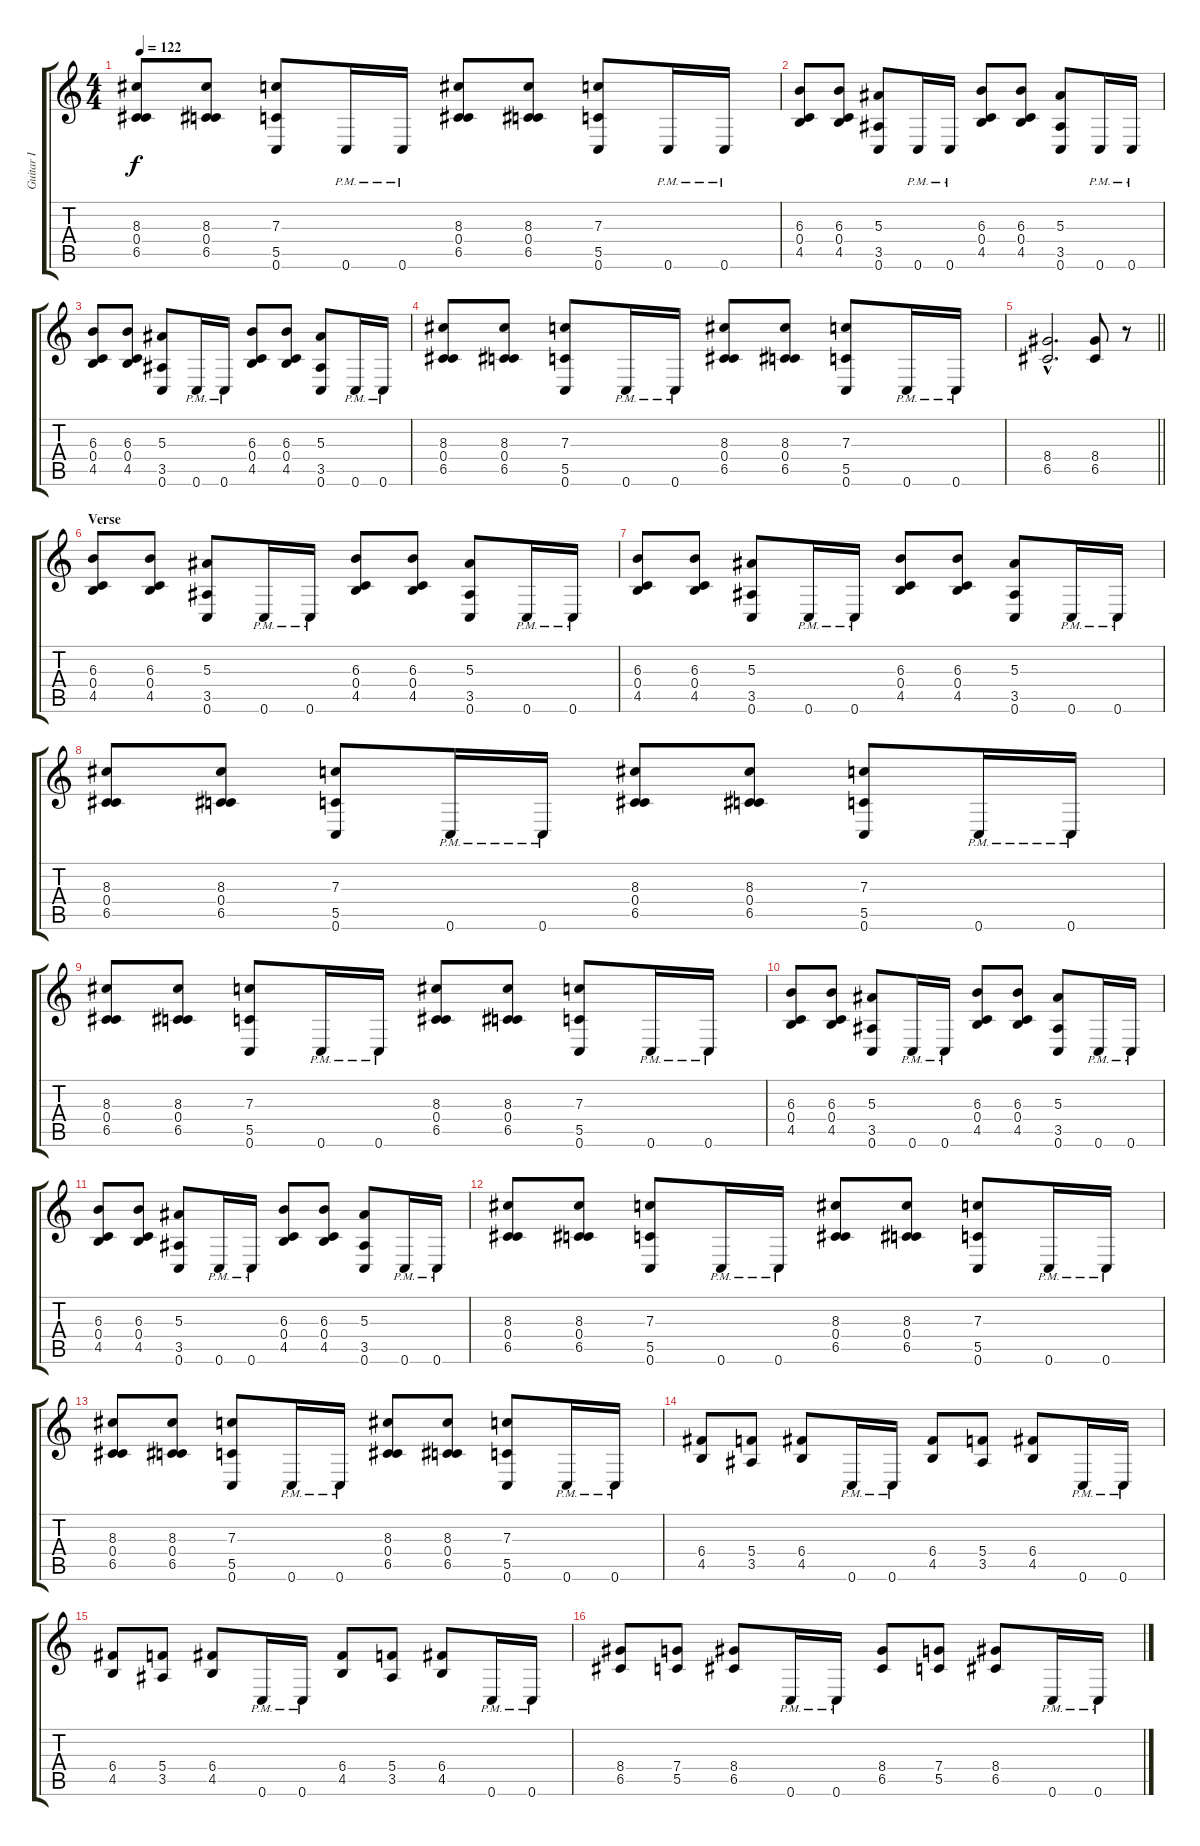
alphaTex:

\track ("Guitar I" "Guitar I") {instrument distortionguitar}
\staff {score tabs}
\tuning (D4 A3 F3 C3 G2 C2) {hide}
\ts (4 4)
\tempo 122
\clef g2
\ks c
(8.3 0.4 6.5).8{dy f} (8.3 0.4 6.5).8 (7.3 5.5 0.6).8 0.6{pm}.16 0.6{pm}.16 (8.3 0.4 6.5).8 (8.3 0.4 6.5).8 (7.3 5.5 0.6).8 0.6{pm}.16 0.6{pm}.16 |
(6.3 0.4 4.5).8 (6.3 0.4 4.5).8 (5.3 3.5 0.6).8 0.6{pm}.16 0.6{pm}.16 (6.3 0.4 4.5).8 (6.3 0.4 4.5).8 (5.3 3.5 0.6).8 0.6{pm}.16 0.6{pm}.16 |
(6.3 0.4 4.5).8 (6.3 0.4 4.5).8 (5.3 3.5 0.6).8 0.6{pm}.16 0.6{pm}.16 (6.3 0.4 4.5).8 (6.3 0.4 4.5).8 (5.3 3.5 0.6).8 0.6{pm}.16 0.6{pm}.16 |
(8.3 0.4 6.5).8 (8.3 0.4 6.5).8 (7.3 5.5 0.6).8 0.6{pm}.16 0.6{pm}.16 (8.3 0.4 6.5).8 (8.3 0.4 6.5).8 (7.3 5.5 0.6).8 0.6{pm}.16 0.6{pm}.16 |
\barLineRight lightlight
(8.4{hac} 6.5{hac}).2{d} (8.4 6.5).8 r.8 |
\section ("" "Verse")
(6.3 0.4 4.5).8 (6.3 0.4 4.5).8 (5.3 3.5 0.6).8 0.6{pm}.16 0.6{pm}.16 (6.3 0.4 4.5).8 (6.3 0.4 4.5).8 (5.3 3.5 0.6).8 0.6{pm}.16 0.6{pm}.16 |
(6.3 0.4 4.5).8 (6.3 0.4 4.5).8 (5.3 3.5 0.6).8 0.6{pm}.16 0.6{pm}.16 (6.3 0.4 4.5).8 (6.3 0.4 4.5).8 (5.3 3.5 0.6).8 0.6{pm}.16 0.6{pm}.16 |
(8.3 0.4 6.5).8 (8.3 0.4 6.5).8 (7.3 5.5 0.6).8 0.6{pm}.16 0.6{pm}.16 (8.3 0.4 6.5).8 (8.3 0.4 6.5).8 (7.3 5.5 0.6).8 0.6{pm}.16 0.6{pm}.16 |
(8.3 0.4 6.5).8 (8.3 0.4 6.5).8 (7.3 5.5 0.6).8 0.6{pm}.16 0.6{pm}.16 (8.3 0.4 6.5).8 (8.3 0.4 6.5).8 (7.3 5.5 0.6).8 0.6{pm}.16 0.6{pm}.16 |
(6.3 0.4 4.5).8 (6.3 0.4 4.5).8 (5.3 3.5 0.6).8 0.6{pm}.16 0.6{pm}.16 (6.3 0.4 4.5).8 (6.3 0.4 4.5).8 (5.3 3.5 0.6).8 0.6{pm}.16 0.6{pm}.16 |
(6.3 0.4 4.5).8 (6.3 0.4 4.5).8 (5.3 3.5 0.6).8 0.6{pm}.16 0.6{pm}.16 (6.3 0.4 4.5).8 (6.3 0.4 4.5).8 (5.3 3.5 0.6).8 0.6{pm}.16 0.6{pm}.16 |
(8.3 0.4 6.5).8 (8.3 0.4 6.5).8 (7.3 5.5 0.6).8 0.6{pm}.16 0.6{pm}.16 (8.3 0.4 6.5).8 (8.3 0.4 6.5).8 (7.3 5.5 0.6).8 0.6{pm}.16 0.6{pm}.16 |
(8.3 0.4 6.5).8 (8.3 0.4 6.5).8 (7.3 5.5 0.6).8 0.6{pm}.16 0.6{pm}.16 (8.3 0.4 6.5).8 (8.3 0.4 6.5).8 (7.3 5.5 0.6).8 0.6{pm}.16 0.6{pm}.16 |
(6.4 4.5).8 (5.4 3.5).8 (6.4 4.5).8 0.6{pm}.16 0.6{pm}.16 (6.4 4.5).8 (5.4 3.5).8 (6.4 4.5).8 0.6{pm}.16 0.6{pm}.16 |
(6.4 4.5).8 (5.4 3.5).8 (6.4 4.5).8 0.6{pm}.16 0.6{pm}.16 (6.4 4.5).8 (5.4 3.5).8 (6.4 4.5).8 0.6{pm}.16 0.6{pm}.16 |
(8.4 6.5).8 (7.4 5.5).8 (8.4 6.5).8 0.6{pm}.16 0.6{pm}.16 (8.4 6.5).8 (7.4 5.5).8 (8.4 6.5).8 0.6{pm}.16 0.6{pm}.16
